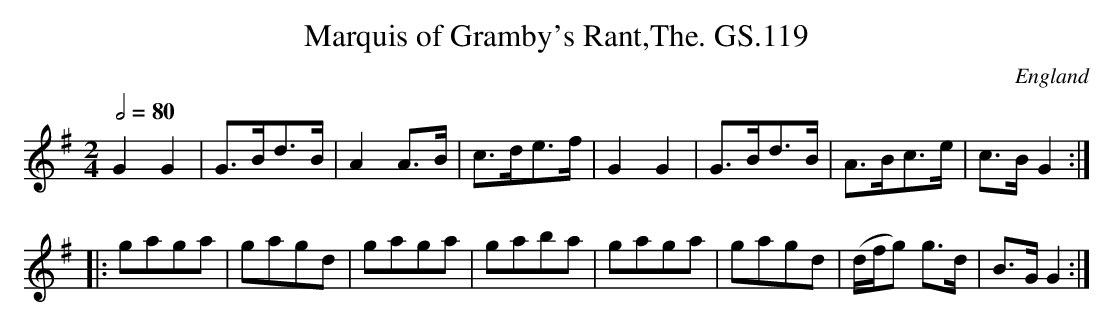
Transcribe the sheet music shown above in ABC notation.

X:1
T:Marquis of Gramby's Rant,The. GS.119
L:1/8
M:2/4
O:England
Q:1/2=80
K:G major
G2G2 | G>Bd>B | A2 A>B | c>de>f |\
G2G2 | G>Bd>B | A>Bc>e | c>B G2 :|!
|:gaga | gagd | gaga | gaba |\
gaga | gagd | (d/f/g) g>d | B>G G2 :|
